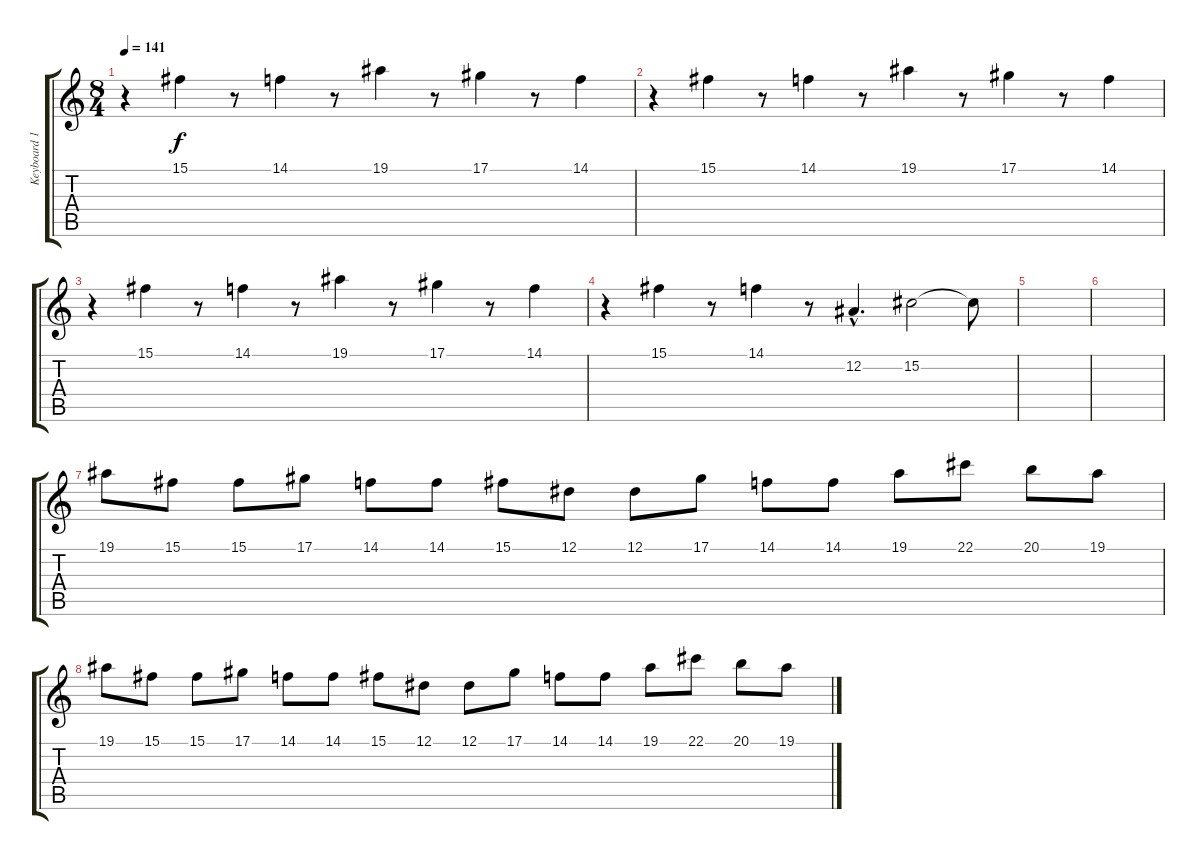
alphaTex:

\track ("Keyboard 1" "Keyboard 1") {instrument pad1newage}
\staff {score tabs}
\tuning (Eb4 Bb3 Gb3 Db3 Ab2 Eb2) {hide}
\ts (8 4)
\tempo 141
\clef g2
\ks c
r.4{dy f} 15.1.4 r.8 14.1.4 r.8 19.1.4 r.8 17.1.4 r.8 14.1.4 |
r.4 15.1.4 r.8 14.1.4 r.8 19.1.4 r.8 17.1.4 r.8 14.1.4 |
r.4 15.1.4 r.8 14.1.4 r.8 19.1.4 r.8 17.1.4 r.8 14.1.4 |
r.4 15.1.4 r.8 14.1.4 r.8 12.2{hac}.4{d} 15.2.2 15.2{t}.8 |
|
|
19.1.8{volume 8} 15.1.8 15.1.8 17.1.8 14.1.8 14.1.8 15.1.8 12.1.8 12.1.8 17.1.8 14.1.8 14.1.8 19.1.8 22.1.8 20.1.8 19.1.8 |
19.1.8 15.1.8 15.1.8 17.1.8 14.1.8 14.1.8 15.1.8 12.1.8 12.1.8 17.1.8 14.1.8 14.1.8 19.1.8 22.1.8 20.1.8 19.1.8
